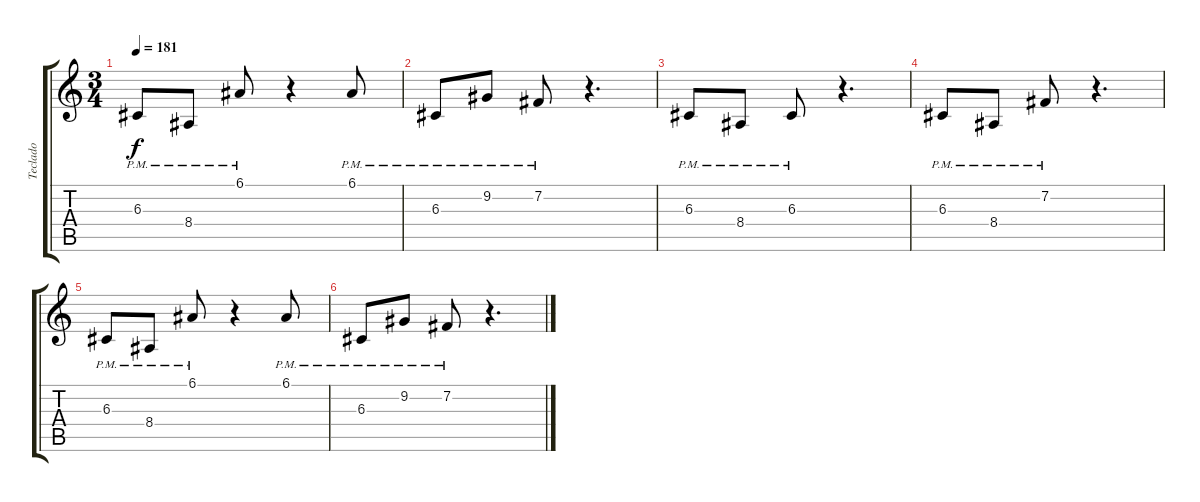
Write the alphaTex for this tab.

\track ("Teclado" "Teclado") {instrument lead1square}
\staff {score tabs}
\tuning (E4 B3 G3 D3 A2 E2) {hide}
\ts (3 4)
\tempo 181
\clef g2
\ks c
6.3{pm}.8{dy f} 8.4{pm}.8 6.1{pm}.8 r.4 6.1{pm}.8 |
6.3{pm}.8 9.2{pm}.8 7.2{pm}.8 r.4{d} |
6.3{pm}.8 8.4{pm}.8 6.3{pm}.8 r.4{d} |
6.3{pm}.8 8.4{pm}.8 7.2{pm}.8 r.4{d} |
6.3{pm}.8 8.4{pm}.8 6.1{pm}.8 r.4 6.1{pm}.8 |
6.3{pm}.8 9.2{pm}.8 7.2{pm}.8 r.4{d}
